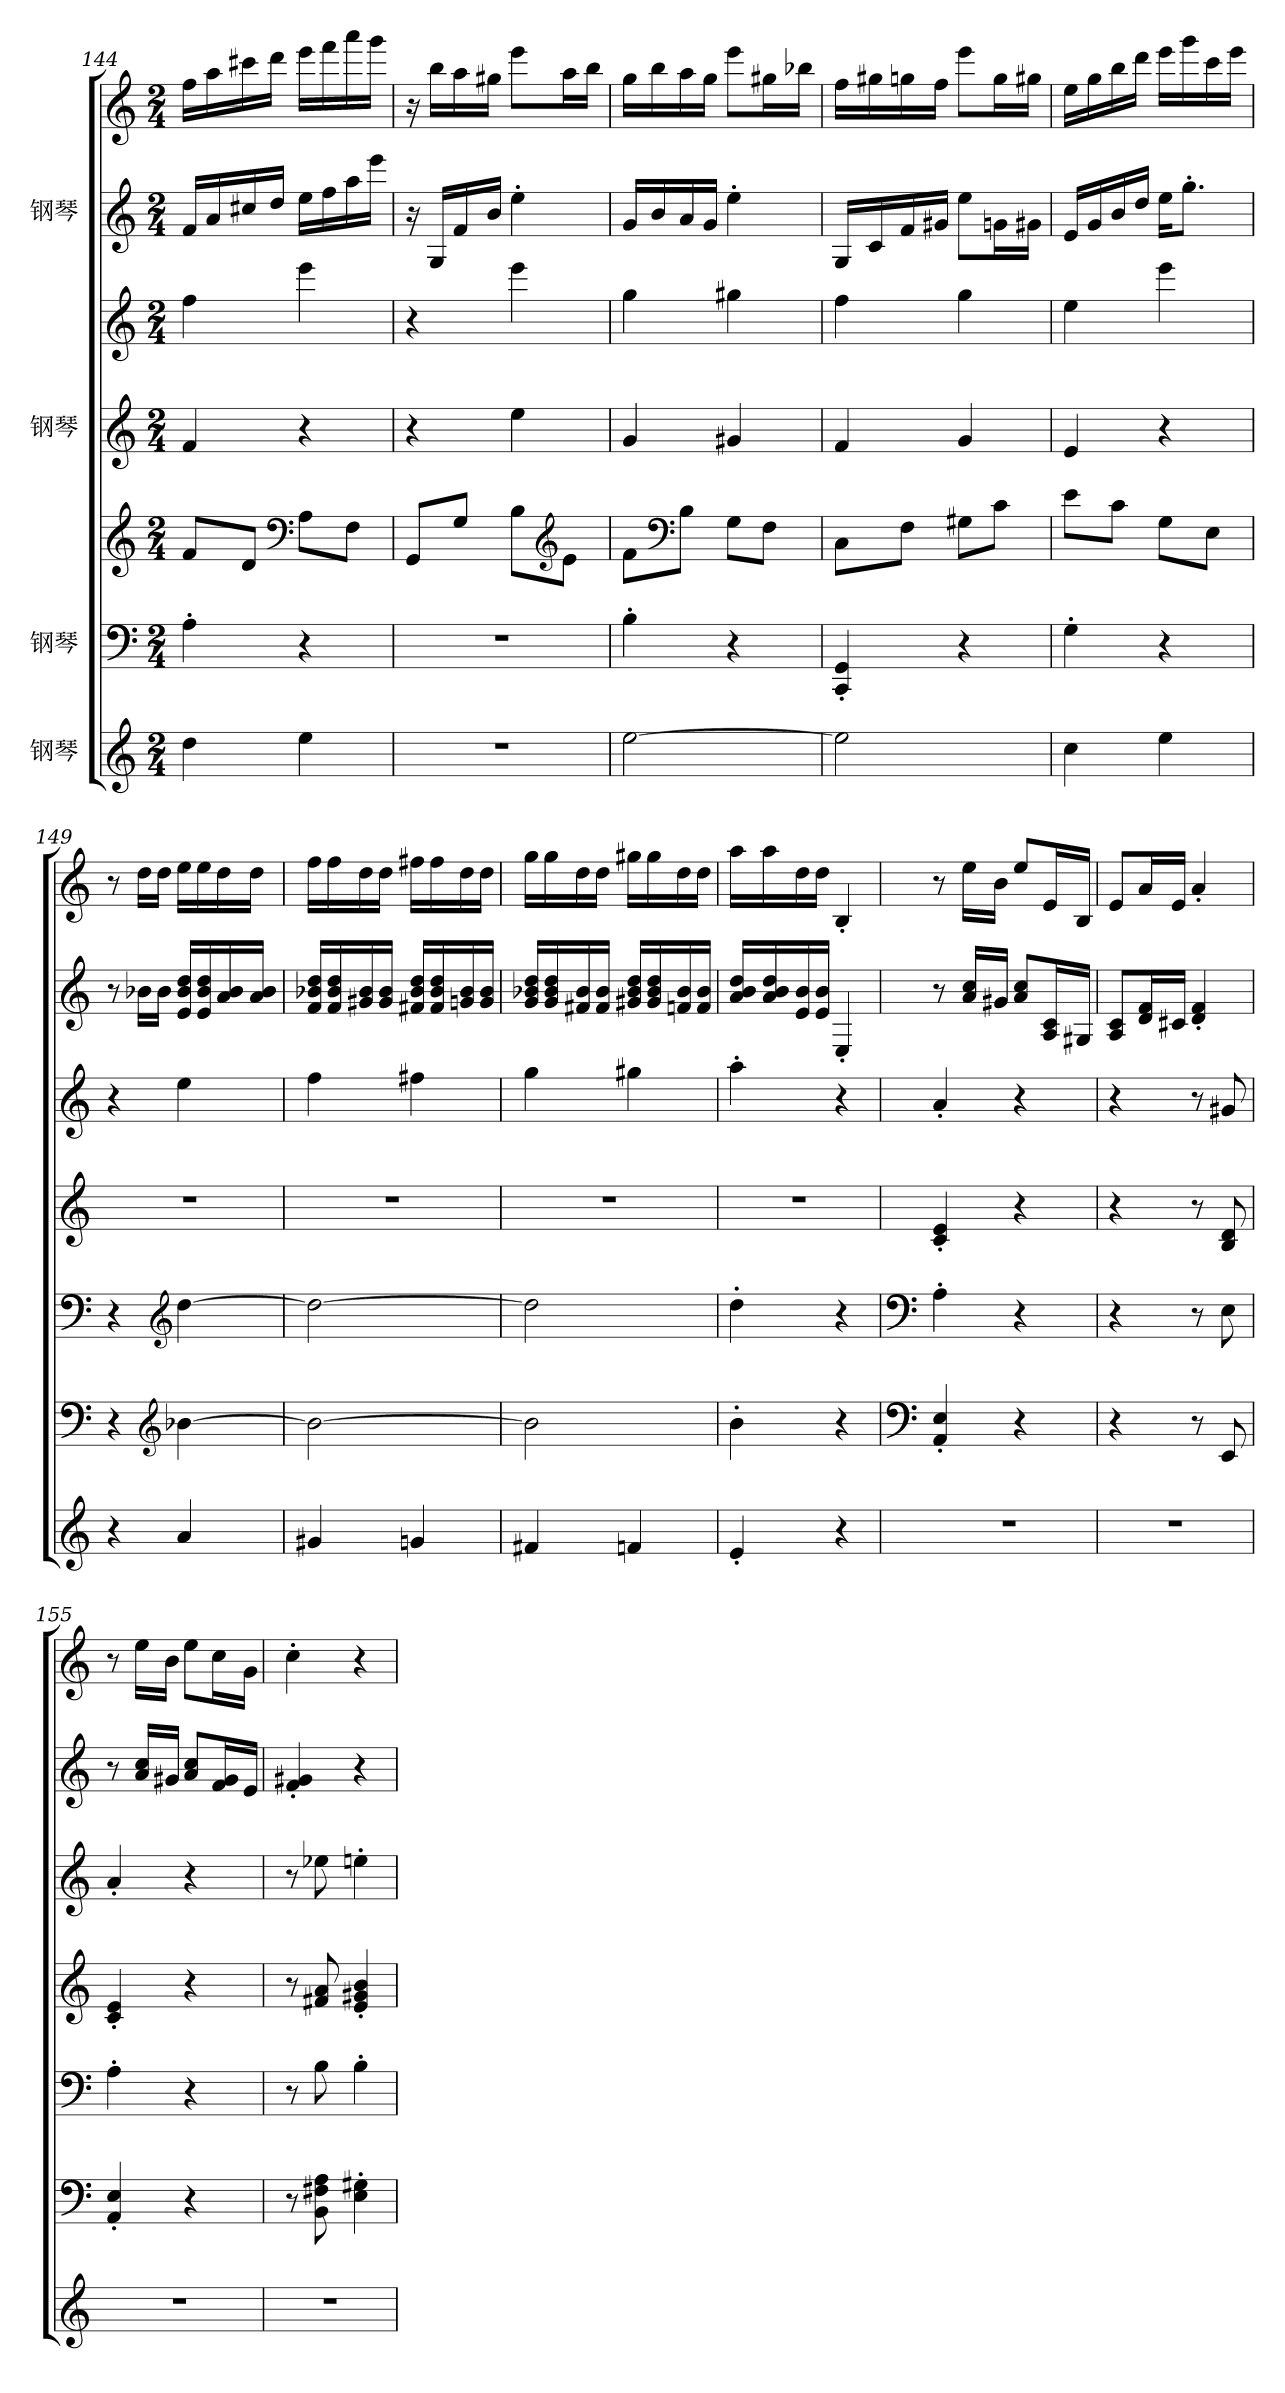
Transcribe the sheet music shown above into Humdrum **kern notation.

**kern	**kern	**kern	**kern	**kern	**kern	**kern
*part4	*part3	*part3	*part2	*part2	*part1	*part1
*staff7	*staff6	*staff5	*staff4	*staff3	*staff2	*staff1
*I"钢琴	*I"钢琴	*	*I"钢琴	*	*I"钢琴	*
*clefG2	*clefF4	*clefG2	*clefG2	*clefG2	*clefG2	*clefG2
*k[]	*k[]	*k[]	*k[]	*k[]	*k[]	*k[]
*M2/4	*M2/4	*M2/4	*M2/4	*M2/4	*M2/4	*M2/4
=144	=144	=144	=144	=144	=144	=144
4dd\	4A'\	8f/L	4f/	4ff\	16f/LL	16ff\LL
.	.	.	.	.	16a/	16aa\
.	.	8d/J	.	.	16cc#X/	16ccc#X\
.	.	.	.	.	16dd/JJ	16ddd\JJ
*	*	*clefF4	*	*	*	*
4ee\	4r	8A\L	4r	4eee\	16ee\LL	16eee\LL
.	.	.	.	.	16ff\	16fff\
.	.	8F\J	.	.	16aa\	16aaa\
.	.	.	.	.	16eee\JJ	16ggg\JJ
=145	=145	=145	=145	=145	=145	=145
2r	2r	8GG/L	4r	4r	16r	16r
.	.	.	.	.	16G/LL	16bb\LL
.	.	8G/J	.	.	16f/	16aa\
.	.	.	.	.	16b/JJ	16gg#X\JJ
.	.	8B\L	4ee\	4eee\	4ee'\	8eee\L
*	*	*clefG2	*	*	*	*
.	.	8e\J	.	.	.	16aa\L
.	.	.	.	.	.	16bb\JJ
=146	=146	=146	=146	=146	=146	=146
[2ee\	4B'\	8f\L	4g/	4gg\	16g/LL	16gg\LL
.	.	.	.	.	16b/	16bb\
*	*	*clefF4	*	*	*	*
.	.	8B\J	.	.	16a/	16aa\
.	.	.	.	.	16g/JJ	16gg\JJ
.	4r	8G\L	4g#X/	4gg#X\	4ee'\	8eee\L
.	.	8F\J	.	.	.	16gg#X\L
.	.	.	.	.	.	16bb-X\JJ
!!LO:PB:g=z
=147	=147	=147	=147	=147	=147	=147
2ee\]	4CC/' 4GG/'	8C\L	4f/	4ff\	16G/LL	16ff\LL
.	.	.	.	.	16c/	16gg#X\
.	.	8F\J	.	.	16f/	16ggn\
.	.	.	.	.	16g#X/JJ	16ff\JJ
.	4r	8G#X\L	4g/	4gg\	8ee\L	8eee\L
.	.	8c\J	.	.	16gn\L	16gg\L
.	.	.	.	.	16g#X\JJ	16gg#X\JJ
=148	=148	=148	=148	=148	=148	=148
4cc\	4G'\	8e\L	4e/	4ee\	16e/LL	16ee\LL
.	.	.	.	.	16g/	16gg\
.	.	8c\J	.	.	16b/	16bb\
.	.	.	.	.	16dd/JJ	16ddd\JJ
4ee\	4r	8G\L	4r	4eee\	16ee\KL	16eee\LL
.	.	.	.	.	8.gg'\J	16ggg\
.	.	8E\J	.	.	.	16ccc\
.	.	.	.	.	.	16eee\JJ
=149	=149	=149	=149	=149	=149	=149
4r	4r	4r	2r	4r	8r	8r
.	.	.	.	.	16b-X\LL	16dd\LL
.	.	.	.	.	16b-\JJ	16dd\JJ
*	*clefG2	*clefG2	*	*	*	*
4a/	[4b-X\	[4dd\	.	4ee\	16e/ 16b-/ 16dd/LL	16ee\LL
.	.	.	.	.	16e/ 16b-/ 16dd/	16ee\
.	.	.	.	.	16a/ 16b-/	16dd\
.	.	.	.	.	16a/ 16b-/JJ	16dd\JJ
=150	=150	=150	=150	=150	=150	=150
4g#X/	2b-\_	2dd\_	2r	4ff\	16f/ 16b-X/ 16dd/LL	16ff\LL
.	.	.	.	.	16f/ 16b-/ 16dd/	16ff\
.	.	.	.	.	16g#X/ 16b-/	16dd\
.	.	.	.	.	16g#/ 16b-/JJ	16dd\JJ
4gn/	.	.	.	4ff#X\	16f#X/ 16b-/ 16dd/LL	16ff#X\LL
.	.	.	.	.	16f#/ 16b-/ 16dd/	16ff#\
.	.	.	.	.	16gn/ 16b-/	16dd\
.	.	.	.	.	16g/ 16b-/JJ	16dd\JJ
!!LO:PB:g=z
=151	=151	=151	=151	=151	=151	=151
4f#X/	2b-\]	2dd\]	2r	4gg\	16g/ 16b-X/ 16dd/LL	16gg\LL
.	.	.	.	.	16g/ 16b-/ 16dd/	16gg\
.	.	.	.	.	16f#X/ 16b-/	16dd\
.	.	.	.	.	16f#/ 16b-/JJ	16dd\JJ
4fn/	.	.	.	4gg#X\	16g#X/ 16b-/ 16dd/LL	16gg#X\LL
.	.	.	.	.	16g#/ 16b-/ 16dd/	16gg#\
.	.	.	.	.	16fn/ 16b-/	16dd\
.	.	.	.	.	16f/ 16b-/JJ	16dd\JJ
=152	=152	=152	=152	=152	=152	=152
4e'/	4b'\	4dd'\	2r	4aa'\	16a/ 16b/ 16dd/LL	16aa\LL
.	.	.	.	.	16a/ 16b/ 16dd/	16aa\
.	.	.	.	.	16e/ 16b/	16dd\
.	.	.	.	.	16e/ 16b/JJ	16dd\JJ
4r	4r	4r	.	4r	4E'/	4B'/
=153	=153	=153	=153	=153	=153	=153
*	*clefF4	*clefF4	*	*	*	*
2r	4AA/' 4E/'	4A'\	4c/' 4e/'	4a'/	8r	8r
.	.	.	.	.	16a/ 16cc/LL	16ee\LL
.	.	.	.	.	16g#X/JJ	16b\JJ
.	4r	4r	4r	4r	8a/ 8cc/L	8ee/L
.	.	.	.	.	16A/ 16c/L	16e/L
.	.	.	.	.	16G#X/JJ	16B/JJ
=154	=154	=154	=154	=154	=154	=154
2r	4r	4r	4r	4r	8A/ 8c/L	8e/L
.	.	.	.	.	16d/ 16f/L	16a/L
.	.	.	.	.	16c#X/JJ	16e/JJ
.	8r	8r	8r	8r	4d/' 4f/'	4a'/
.	8EE/	8E\	8B/ 8d/	8g#X/	.	.
!!LO:PB:g=z
=155	=155	=155	=155	=155	=155	=155
2r	4AA/' 4E/'	4A'\	4c/' 4e/'	4a'/	8r	8r
.	.	.	.	.	16a/ 16cc/LL	16ee\LL
.	.	.	.	.	16g#X/JJ	16b\JJ
.	4r	4r	4r	4r	8a/ 8cc/L	8ee\L
.	.	.	.	.	16f/ 16g#/L	16cc\L
.	.	.	.	.	16e/JJ	16g\JJ
=156	=156	=156	=156	=156	=156	=156
2r	8r	8r	8r	8r	4f/' 4g#X/'	4cc'\
.	8BB\ 8F#X\ 8A\	8B\	8f#X/ 8a/	8ee-X\	.	.
.	4E\' 4G#X\'	4B'\	4e/' 4g#X/' 4b/'	4een'\	4r	4r
=	=	=	=	=	=	=
*-	*-	*-	*-	*-	*-	*-
